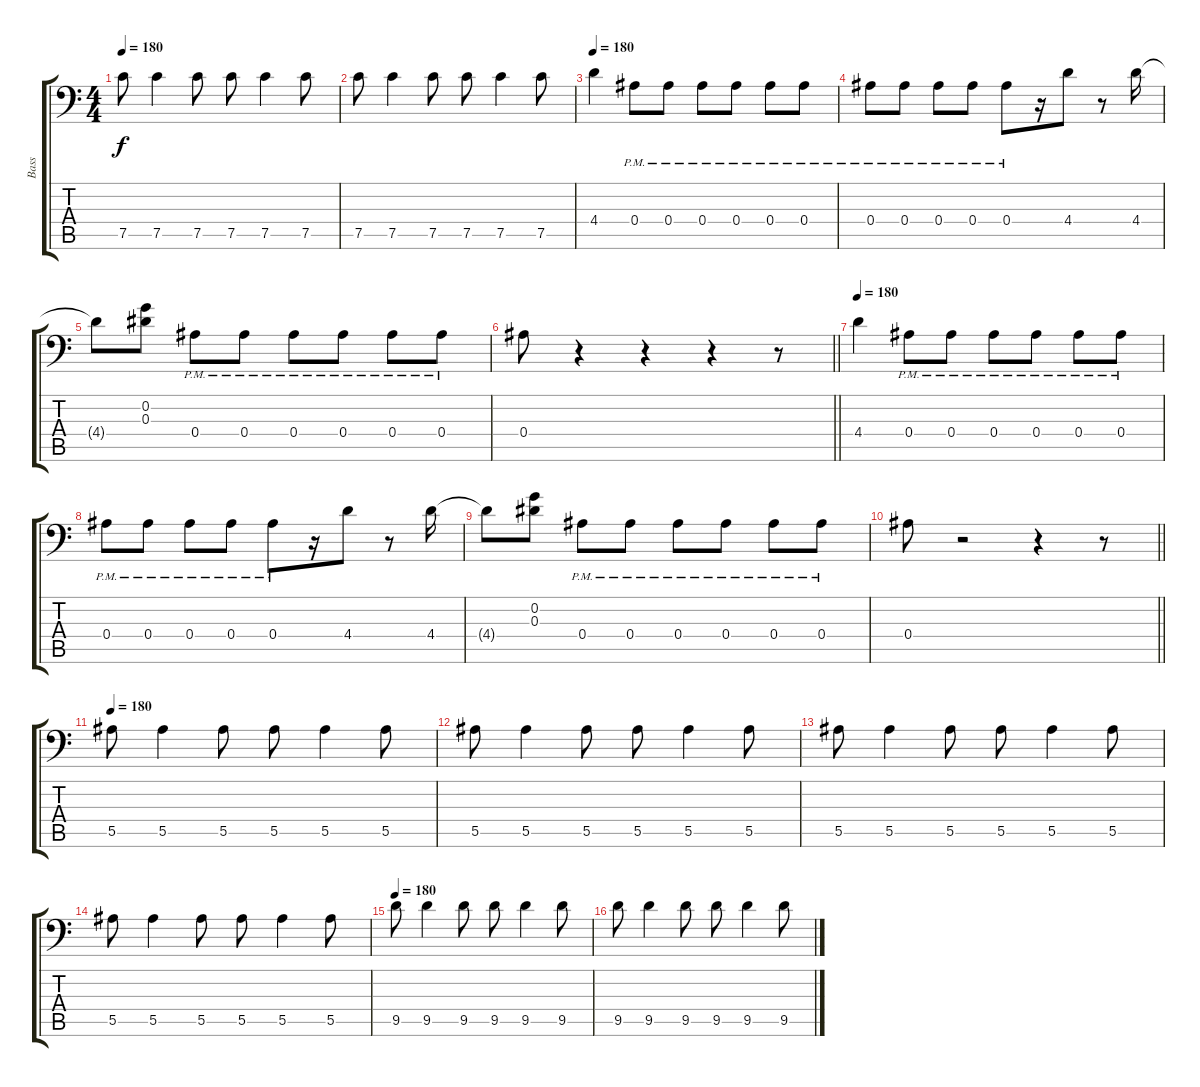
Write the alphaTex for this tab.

\track ("Bass" "Bass") {instrument electricbasspick}
\staff {score tabs}
\tuning (C4 G3 Eb3 Bb2 F2 Bb1) {hide}
\ts (4 4)
\tempo 180
\clef f4
\ks c
7.5.8{dy f} 7.5.4 7.5.8 7.5.8 7.5.4 7.5.8 |
7.5.8 7.5.4 7.5.8 7.5.8 7.5.4 7.5.8 |
\tempo 180
4.4.4 0.4{pm}.8 0.4{pm}.8 0.4{pm}.8 0.4{pm}.8 0.4{pm}.8 0.4{pm}.8 |
0.4{pm}.8 0.4{pm}.8 0.4{pm}.8 0.4{pm}.8 0.4{pm}.8 r.16 4.4.8 r.8 4.4.16 |
4.4{t}.8 (0.2 0.3).8 0.4{pm}.8 0.4{pm}.8 0.4{pm}.8 0.4{pm}.8 0.4{pm}.8 0.4{pm}.8 |
\barLineRight lightlight
0.4.8 r.4 r.4 r.4 r.8 |
\tempo 180
4.4.4 0.4{pm}.8 0.4{pm}.8 0.4{pm}.8 0.4{pm}.8 0.4{pm}.8 0.4{pm}.8 |
0.4{pm}.8 0.4{pm}.8 0.4{pm}.8 0.4{pm}.8 0.4{pm}.8 r.16 4.4.8 r.8 4.4.16 |
4.4{t}.8 (0.2 0.3).8 0.4{pm}.8 0.4{pm}.8 0.4{pm}.8 0.4{pm}.8 0.4{pm}.8 0.4{pm}.8 |
\barLineRight lightlight
0.4.8 r.2 r.4 r.8 |
\tempo 180
5.5.8 5.5.4 5.5.8 5.5.8 5.5.4 5.5.8 |
5.5.8 5.5.4 5.5.8 5.5.8 5.5.4 5.5.8 |
5.5.8 5.5.4 5.5.8 5.5.8 5.5.4 5.5.8 |
5.5.8 5.5.4 5.5.8 5.5.8 5.5.4 5.5.8 |
\tempo 180
9.5.8 9.5.4 9.5.8 9.5.8 9.5.4 9.5.8 |
9.5.8 9.5.4 9.5.8 9.5.8 9.5.4 9.5.8
